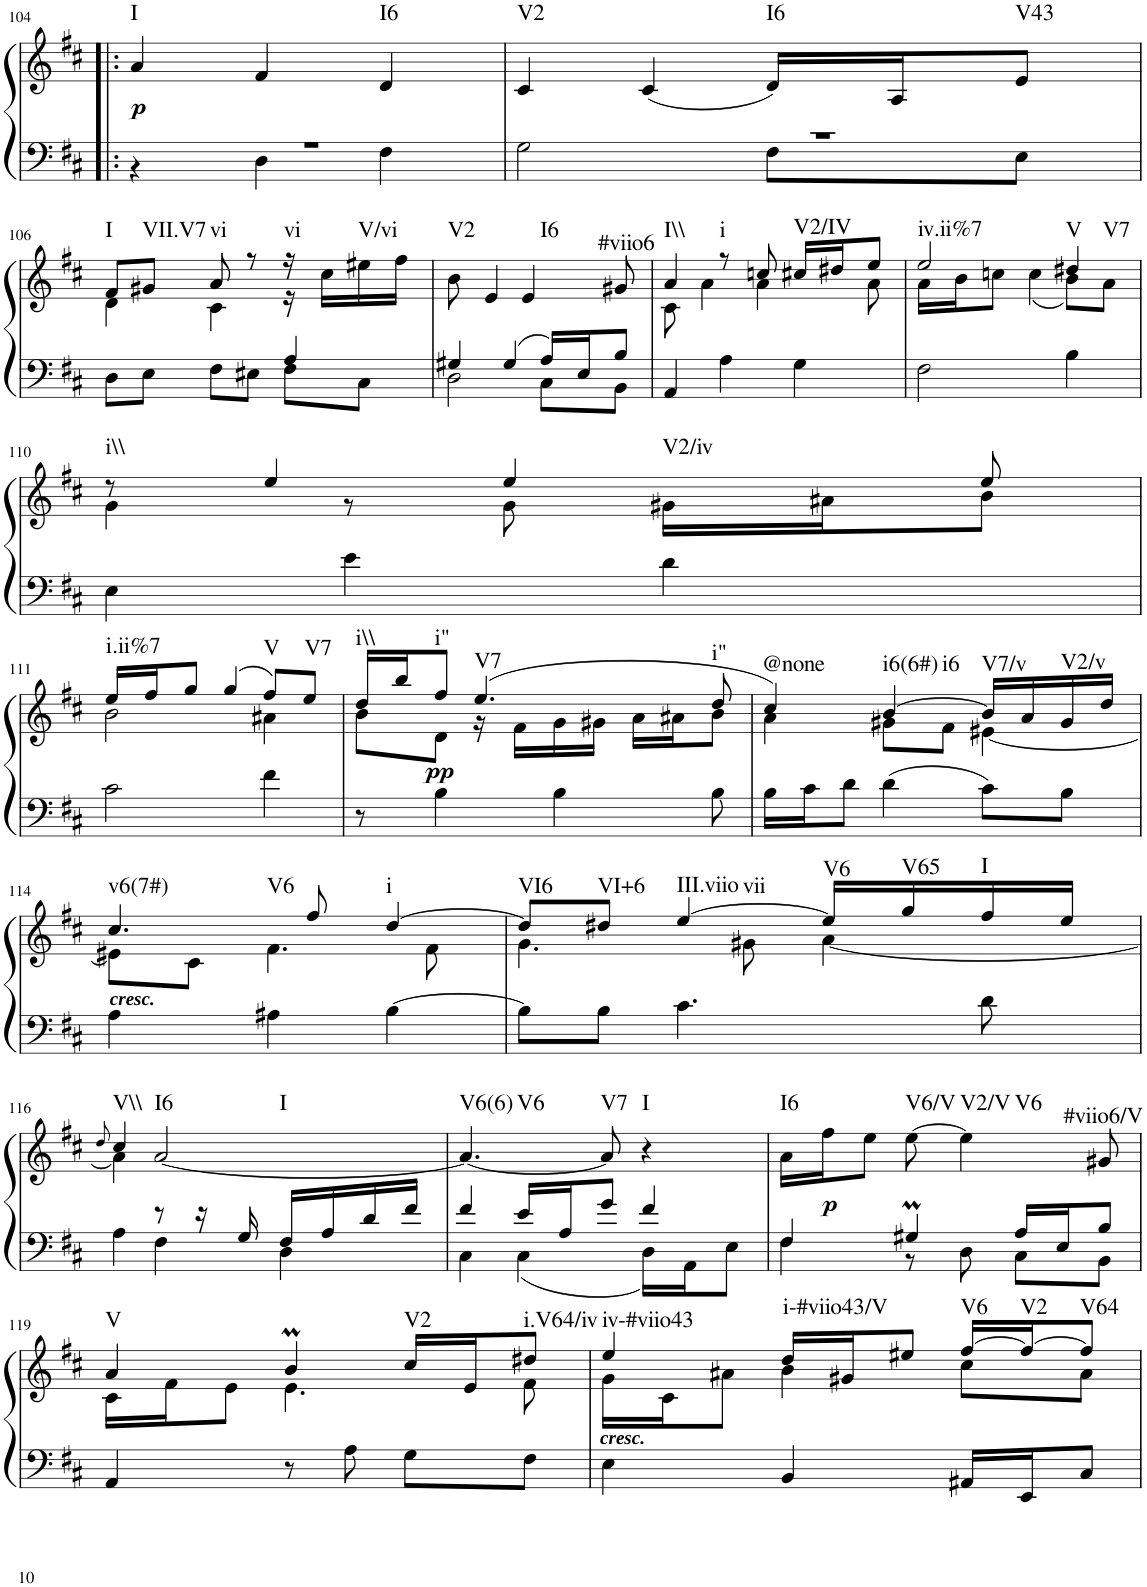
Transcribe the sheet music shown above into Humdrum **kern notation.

**kern	**kern	**dynam	**harte
*part1	*part1	*part1	*part1
*staff2	*staff1	*staff1/2	*
*I"Klavier links	*	*	*
!!LO:PB:g=z
*clefF4	*clefG2	*	*
*k[f#c#]	*k[f#c#]	*	*
*M3/4	*M3/4	*	*
=104!|:	=104!|:	=104!|:	=104!|:
*^	*	*	*
!	!	!	!LO:DY:b	!LO:H:kt=I
2.r	4r	4a/	p	N
.	4D\	4f#/	.	.
!	!	!	!	!LO:H:kt=I6
.	4F#\	4d/	.	N
=105	=105	=105	=105	=105
!	!	!	!	!LO:H:kt=V2
2.r	2G\	4c#/	.	N
.	.	(4c#/	.	.
!	!	!	!	!LO:H:kt=I6
.	8F#\L	16d/LL)	.	N
.	.	16A/J	.	.
!	!	!	!	!LO:H:kt=V43
.	8E\J	8e/J	.	N
!!LO:LB:g=z
=106	=106	=106	=106	=106
*	*	*^	*	*
!	!	!	!	!	!LO:H:kt=I
2ryy	8D\L	8f#/L	4d\	.	N
!	!	!	!	!	!LO:H:kt=VII.V7
.	8E\J	8g#X/J	.	.	N
!	!	!	!	!	!LO:H:kt=vi
.	8F#\L	8a/	4c#\	.	N
.	8E#X\J	8r	.	.	.
!	!	!	!	!	!LO:H:kt=vi
4A/	8F#\L	16r	16r	.	N
.	.	16cc#\LL	8.ryy	.	.
!	!	!	!	!	!LO:H:kt=V/vi
.	8C#\J	16ee#X\	.	.	N
.	.	16ff#\JJ	.	.	.
*	*	*v	*v	*	*
=107	=107	=107	=107	=107
!	!	!	!	!LO:H:kt=V2
4G#X/	2D\	8b\	.	N
.	.	4e/	.	.
4G#/	.	.	.	.
!	!	!	!	!LO:H:kt=I6
.	.	4e/	.	N
16A/LL	8C#\L	.	.	.
16E/J	.	.	.	.
!	!	!	!	!LO:H:kt=#viio6
8B/J	8BB\J	8g#X/	.	N
=108	=108	=108	=108	=108
*	*	*^	*	*
!	!	!	!	!	!LO:H:kt=I\\
*v	*v	*	*	*	*
4AA/	4a/	8c#\	.	N
.	.	4a\	.	.
!	!	!	!	!LO:H:kt=i
4A\	8r	.	.	N
.	8ccn/	4a\	.	.
!	!	!	!	!LO:H:kt=V2/IV
4G\	16cc#X/LL	.	.	N
.	16dd#X/J	.	.	.
.	8ee/J	8a\	.	.
=109	=109	=109	=109	=109
!	!	!	!	!LO:H:kt=iv.ii%7
2F#\	2ee/	16a\LL	.	N
.	.	16b\J	.	.
.	.	8ccn\J	.	.
.	.	(4cc\	.	.
!	!	!	!	!LO:H:n=1:kt=V
!	!	!	!	!LO:H:n=2:kt=V7
4B\	4dd#X/	8b\L)	.	N N
.	.	8a\J	.	.
!!LO:LB:g=z	!!
=110	=110	=110	=110	=110
!	!	!	!	!LO:H:kt=i\\
4E\	8r	4g\	.	N
.	4ee/	.	.	.
4e\	.	8r	.	.
!	!	!	!	!LO:H:kt=V2/iv
.	4ee/	8g\	.	N
4d\	.	16g#X\LL	.	.
.	.	16a#X\J	.	.
.	8ee/	8b\J	.	.
!!LO:LB:g=z	!!
=111	=111	=111	=111	=111
!	!	!	!	!LO:H:kt=i.ii%7
2c#\	16ee/LL	2b\	.	N
.	16ff#/J	.	.	.
.	8gg/J	.	.	.
.	(4gg/	.	.	.
!	!	!	!	!LO:H:kt=V
4f#\	8ff#/L)	4a#X\	.	N
!	!	!	!	!LO:H:kt=V7
.	8ee/J	.	.	N
=112	=112	=112	=112	=112
!	!	!	!	!LO:H:kt=i\\
8r	16dd/LL	8b\L	.	N
.	16bb/J	.	.	.
!	!	!	!LO:DY:b	!LO:H:kt=i"
4B\	8ff#/J	8d\J	pp	N
!	!	!	!	!LO:H:kt=V7
.	(4.ee/	16r	.	N
.	.	16f#\LL	.	.
4B\	.	16g\	.	.
.	.	16g#X\JJ	.	.
.	.	16a\LL	.	.
.	.	16a#X\J	.	.
!	!	!	!	!LO:H:kt=i"
8B\	8dd/	8b\J	.	N
=113	=113	=113	=113	=113
!	!	!	!	!LO:H:kt=@none
16B\LL	4cc#/)	4a\	.	N
16c#\J	.	.	.	.
8d\J	.	.	.	.
!	!	!	!	!LO:H:n=1:kt=i6(6#)
!	!	!	!	!LO:H:n=2:kt=i6
4d\	[4b/	8g#X\L	.	N N
.	.	8f#\J	.	.
!	!	!	!	!LO:H:kt=V7/v
8c#\L	16b/LL]	[4e#X\	.	N
.	16a/	.	.	.
!	!	!	!	!LO:H:kt=V2/v
8B\J	16g#/	.	.	N
.	16dd/JJ	.	.	.
!!LO:LB:g=z	!!
=114	=114	=114	=114	=114
!LO:TX:a:Bi:t=cresc.	!	!	!	!LO:H:n=1:kt=v6(7#)
!	!	!	!	!LO:H:n=2:kt=V6
4A\	4.cc#/	8e#X\L]	.	N N
.	.	8c#\J	.	.
4A#X\	.	4.f#\	.	.
.	8ff#/	.	.	.
!	!	!	!	!LO:H:kt=i
[4B\	[4dd/	.	.	N
.	.	8f#\	.	.
=115	=115	=115	=115	=115
!	!	!	!	!LO:H:kt=VI6
8B\L]	8dd/L]	4.g\	.	N
!	!	!	!	!LO:H:kt=VI+6
8B\J	8dd#X/J	.	.	N
!	!	!	!	!LO:H:n=1:kt=III.viio
!	!	!	!	!LO:H:n=2:kt=vii
4.c#\	[4ee/	.	.	N N
.	.	8g#X\	.	.
!	!	!	!	!LO:H:n=1:kt=V6
!	!	!	!	!LO:H:n=2:kt=V65
!	!	!	!	!LO:H:n=3:kt=I
.	16ee/LL]	[4a\	.	N N N
.	16gg/	.	.	.
8d\	16ff#/	.	.	.
.	16ee/JJ	.	.	.
!!LO:LB:g=z	!!
=116	=116	=116	=116	=116
.	8qdd/	.	.	.
*^	*	*	*	*
!	!	!	!	!	!LO:H:kt=V\\
4A\	4ryy	4cc#/	4a\]	.	N
!	!	!	!	!	!LO:H:n=1:kt=I6
!	!	!	!	!	!LO:H:n=2:kt=I
8r	4F#\	[2a/	2ryy	.	N N
16r	.	.	.	.	.
16G/	.	.	.	.	.
16F#/LL	4D\	.	.	.	.
16A/	.	.	.	.	.
16d/	.	.	.	.	.
16f#/JJ	.	.	.	.	.
*	*	*v	*v	*	*
=117	=117	=117	=117	=117
!	!	!	!	!LO:H:n=1:kt=V6(6)
!	!	!	!	!LO:H:n=2:kt=V6
4f#/	4C#\	4.a/_	.	N N
16e/LL	4C#\	.	.	.
16A/J	.	.	.	.
!	!	!	!	!LO:H:kt=V7
8g/J	.	8a/]	.	N
!	!	!	!	!LO:H:kt=I
4f#/	16D\LL	4r	.	N
.	16AA\J	.	.	.
.	8E\J	.	.	.
=118	=118	=118	=118	=118
!	!	!	!	!LO:H:kt=I6
4F#/	4F#\	16a\LL	.	N
!	!	!	!LO:DY:b	!
.	.	16ff#\J	p	.
.	.	8ee\J	.	.
!	!	!	!	!LO:H:kt=V6/V
4G#Xm/	8r	[8ee\	.	N
!	!	!	!	!LO:H:n=1:kt=V2/V
!	!	!	!	!LO:H:n=2:kt=V6
.	8D\	4ee\]	.	N N
16A/LL	8C#\L	.	.	.
16E/J	.	.	.	.
!	!	!	!	!LO:H:kt=#viio6/V
8B/J	8BB\J	8g#X/	.	N
!!LO:LB:g=z
=119	=119	=119	=119	=119
*	*	*^	*	*
!	!	!	!	!	!LO:H:kt=V
*v	*v	*	*	*	*
4AA/	4a/	16c#\LL	.	N
.	.	16f#\J	.	.
.	.	8e\J	.	.
8r	4bM/	4.e\	.	.
8A\	.	.	.	.
!	!	!	!	!LO:H:kt=V2
8G\L	16cc#/LL	.	.	N
.	16e/J	.	.	.
!	!	!	!	!LO:H:kt=i.V64/iv
8F#\J	8dd#X/J	8f#\	.	N
=120	=120	=120	=120	=120
!LO:TX:a:Bi:t=cresc.	!	!	!	!LO:H:kt=iv-#viio43
4E\	4ee/	16g\LL	.	N
.	.	16c#\J	.	.
.	.	8a#X\J	.	.
!	!	!	!	!LO:H:kt=i-#viio43/V
4BB/	16dd/LL	4b\	.	N
.	16g#X/J	.	.	.
.	8ee#X/J	.	.	.
!	!	!	!	!LO:H:kt=V6
16AA#X/LL	[16ff#/LL	8cc#\L	.	N
!	!	!	!	!LO:H:kt=V2
16EE/J	16ff#/J_	.	.	N
!	!	!	!	!LO:H:kt=V64
8C#/J	8ff#/J]	8a#\J	.	N
*	*v	*v	*	*
=	=	=	=
*-	*-	*-	*-
